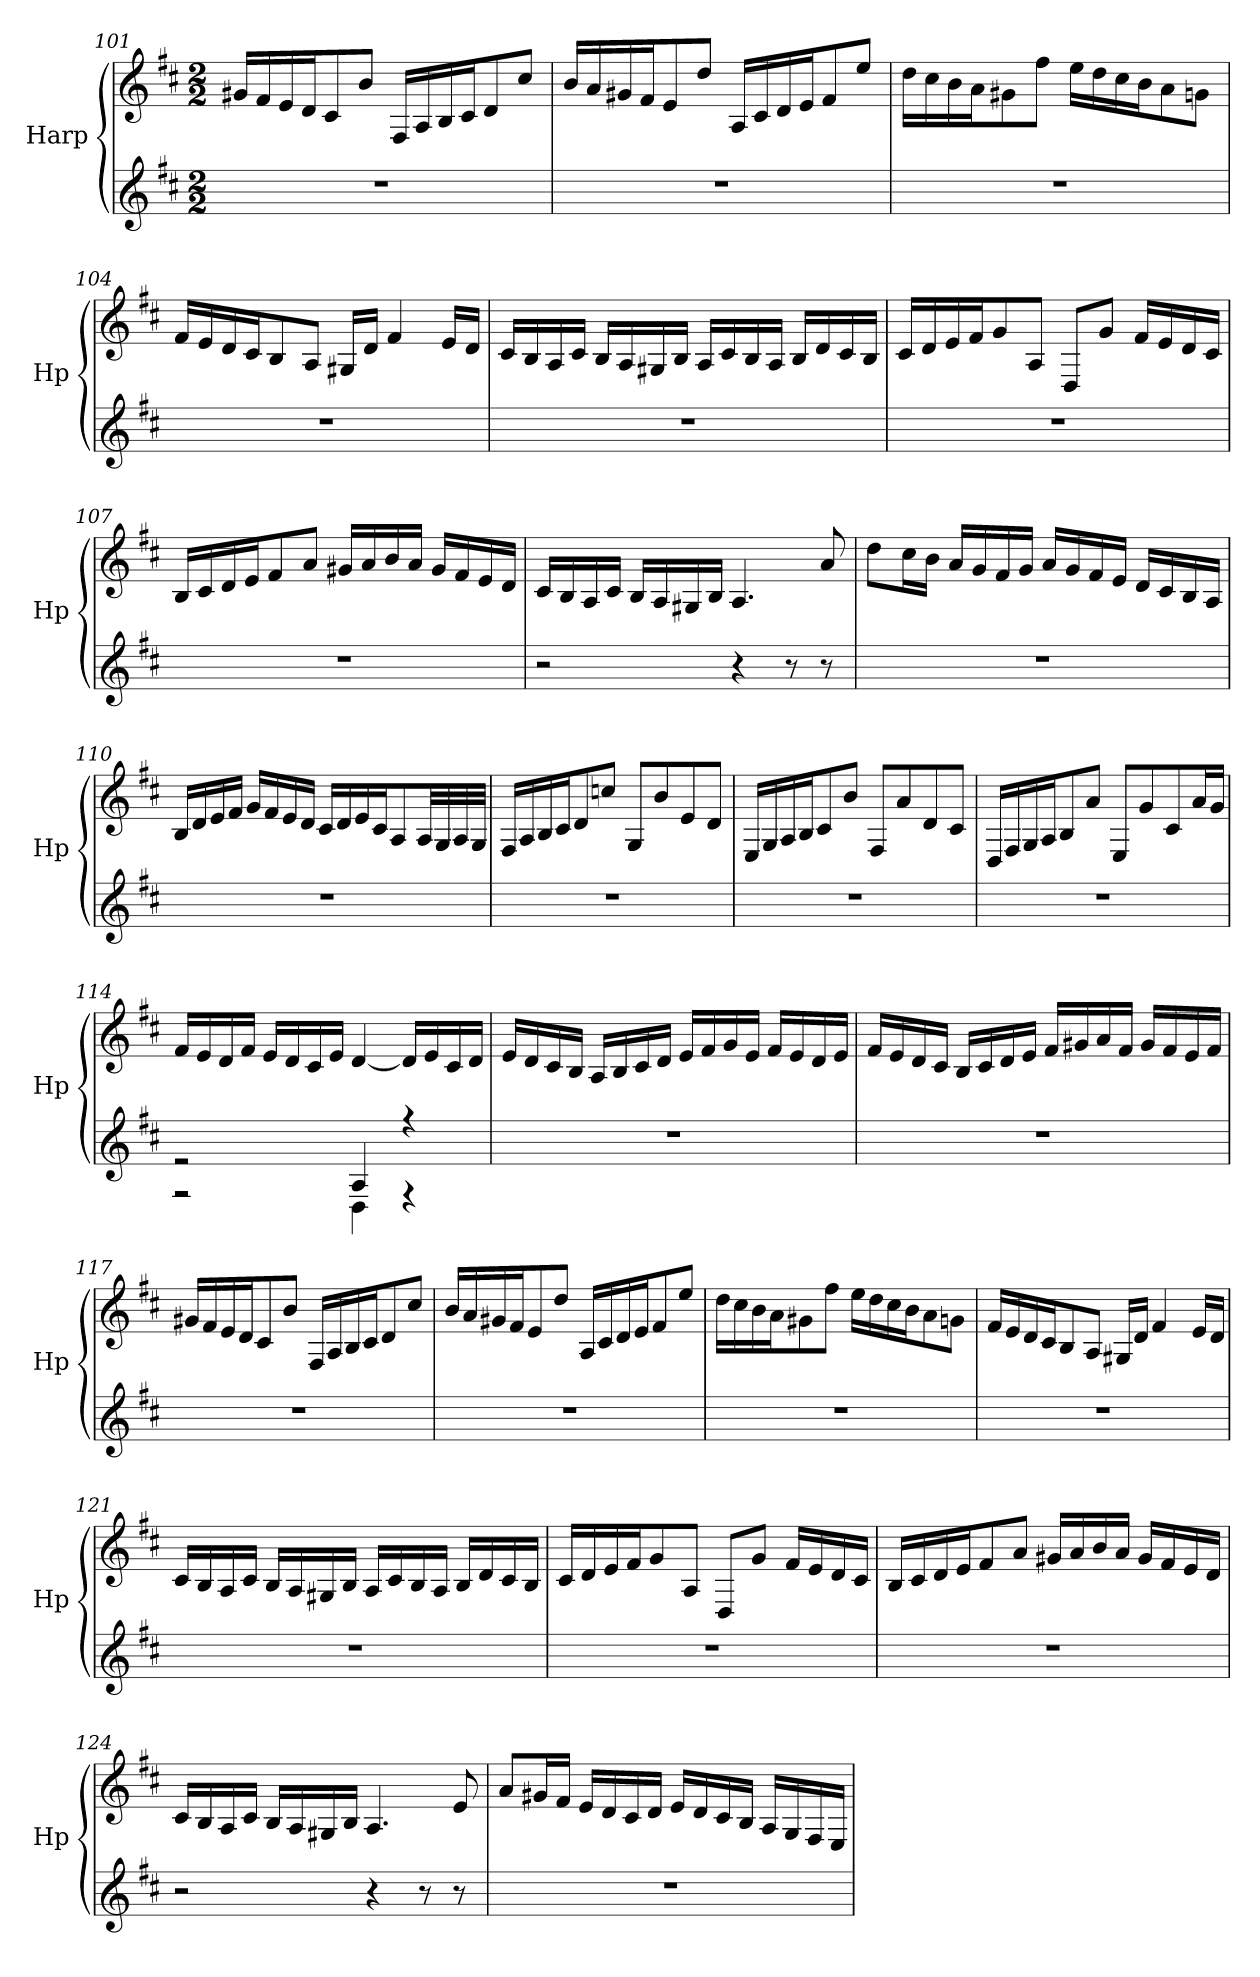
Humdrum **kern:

**kern	**kern
*part1	*part1
*staff2	*staff1
*I"Harp	*
*I'Hp	*
*clefG2	*clefG2
*k[f#c#]	*k[f#c#]
*M2/2	*M2/2
=101	=101
1r	16g#X/LL
.	16f#/
.	16e/
.	16d/J
.	8c#/
.	8b/J
.	16F#/LL
.	16A/
.	16B/
.	16c#/J
.	8d/
.	8cc#/J
=102	=102
1r	16b/LL
.	16a/
.	16g#X/
.	16f#/J
.	8e/
.	8dd/J
.	16A/LL
.	16c#/
.	16d/
.	16e/J
.	8f#/
.	8ee/J
!!LO:LB:g=z
=103	=103
1r	16dd\LL
.	16cc#\
.	16b\
.	16a\J
.	8g#X\
.	8ff#\J
.	16ee\LL
.	16dd\
.	16cc#\
.	16b\J
.	8a\
.	8gn\J
=104	=104
1r	16f#/LL
.	16e/
.	16d/
.	16c#/J
.	8B/
.	8A/J
.	16G#X/LL
.	16d/JJ
.	4f#/
.	16e/LL
.	16d/JJ
!!LO:LB:g=z
=105	=105
1r	16c#/LL
.	16B/
.	16A/
.	16c#/JJ
.	16B/LL
.	16A/
.	16G#X/
.	16B/JJ
.	16A/LL
.	16c#/
.	16B/
.	16A/JJ
.	16B/LL
.	16d/
.	16c#/
.	16B/JJ
=106	=106
1r	16c#/LL
.	16d/
.	16e/
.	16f#/J
.	8g/
.	8A/J
.	8D/L
.	8g/J
.	16f#/LL
.	16e/
.	16d/
.	16c#/JJ
!!LO:LB:g=z
=107	=107
1r	16B/LL
.	16c#/
.	16d/
.	16e/J
.	8f#/
.	8a/J
.	16g#X/LL
.	16a/
.	16b/
.	16a/JJ
.	16g#/LL
.	16f#/
.	16e/
.	16d/JJ
=108	=108
2r	16c#/LL
.	16B/
.	16A/
.	16c#/JJ
.	16B/LL
.	16A/
.	16G#X/
.	16B/JJ
4r	4.A/
8r	.
8r	8a/
!!LO:LB:g=z
=109	=109
1r	8dd\L
.	16cc#\L
.	16b\JJ
.	16a/LL
.	16g/
.	16f#/
.	16g/JJ
.	16a/LL
.	16g/
.	16f#/
.	16e/JJ
.	16d/LL
.	16c#/
.	16B/
.	16A/JJ
=110	=110
1r	16B/LL
.	16d/
.	16e/
.	16f#/JJ
.	16g/LL
.	16f#/
.	16e/
.	16d/JJ
.	16c#/LL
.	16d/
.	16e/
.	16c#/J
.	8A/
.	32A/LL
.	32G/
.	32A/
.	32G/JJJ
!!LO:LB:g=z
=111	=111
1r	16F#/LL
.	16A/
.	16B/
.	16c#/J
.	8d/
.	8ccn/J
.	8G/L
.	8b/
.	8e/
.	8d/J
=112	=112
1r	16E/LL
.	16G/
.	16A/
.	16B/J
.	8c#/
.	8b/J
.	8F#/L
.	8a/
.	8d/
.	8c#/J
=113	=113
1r	16D/LL
.	16F#/
.	16G/
.	16A/J
.	8B/
.	8a/J
.	8E/L
.	8g/
.	8c#/
.	16a/L
.	16g/JJ
!!LO:PB:g=z
=114	=114
*^	*
2re	2rF	16f#/LL
.	.	16e/
.	.	16d/
.	.	16f#/JJ
.	.	16e/LL
.	.	16d/
.	.	16c#/
.	.	16e/JJ
4A/	4D\	[4d/
4r	4rF	16d/LL]
.	.	16e/
.	.	16c#/
.	.	16d/JJ
*v	*v	*
=115	=115
1r	16e/LL
.	16d/
.	16c#/
.	16B/JJ
.	16A/LL
.	16B/
.	16c#/
.	16d/JJ
.	16e/LL
.	16f#/
.	16g/
.	16e/JJ
.	16f#/LL
.	16e/
.	16d/
.	16e/JJ
!!LO:LB:g=z
=116	=116
1r	16f#/LL
.	16e/
.	16d/
.	16c#/JJ
.	16B/LL
.	16c#/
.	16d/
.	16e/JJ
.	16f#/LL
.	16g#X/
.	16a/
.	16f#/JJ
.	16g#/LL
.	16f#/
.	16e/
.	16f#/JJ
=117	=117
1r	16g#X/LL
.	16f#/
.	16e/
.	16d/J
.	8c#/
.	8b/J
.	16F#/LL
.	16A/
.	16B/
.	16c#/J
.	8d/
.	8cc#/J
=118	=118
1r	16b/LL
.	16a/
.	16g#X/
.	16f#/J
.	8e/
.	8dd/J
.	16A/LL
.	16c#/
.	16d/
.	16e/J
.	8f#/
.	8ee/J
!!LO:LB:g=z
=119	=119
1r	16dd\LL
.	16cc#\
.	16b\
.	16a\J
.	8g#X\
.	8ff#\J
.	16ee\LL
.	16dd\
.	16cc#\
.	16b\J
.	8a\
.	8gn\J
=120	=120
1r	16f#/LL
.	16e/
.	16d/
.	16c#/J
.	8B/
.	8A/J
.	16G#X/LL
.	16d/JJ
.	4f#/
.	16e/LL
.	16d/JJ
!!LO:LB:g=z
=121	=121
1r	16c#/LL
.	16B/
.	16A/
.	16c#/JJ
.	16B/LL
.	16A/
.	16G#X/
.	16B/JJ
.	16A/LL
.	16c#/
.	16B/
.	16A/JJ
.	16B/LL
.	16d/
.	16c#/
.	16B/JJ
=122	=122
1r	16c#/LL
.	16d/
.	16e/
.	16f#/J
.	8g/
.	8A/J
.	8D/L
.	8g/J
.	16f#/LL
.	16e/
.	16d/
.	16c#/JJ
!!LO:LB:g=z
=123	=123
1r	16B/LL
.	16c#/
.	16d/
.	16e/J
.	8f#/
.	8a/J
.	16g#X/LL
.	16a/
.	16b/
.	16a/JJ
.	16g#/LL
.	16f#/
.	16e/
.	16d/JJ
=124	=124
2r	16c#/LL
.	16B/
.	16A/
.	16c#/JJ
.	16B/LL
.	16A/
.	16G#X/
.	16B/JJ
4r	4.A/
8r	.
8r	8e/
!!LO:LB:g=z
=125	=125
1r	8a/L
.	16g#X/L
.	16f#/JJ
.	16e/LL
.	16d/
.	16c#/
.	16d/JJ
.	16e/LL
.	16d/
.	16c#/
.	16B/JJ
.	16A/LL
.	16G/
.	16F#/
.	16E/JJ
=	=
*-	*-
